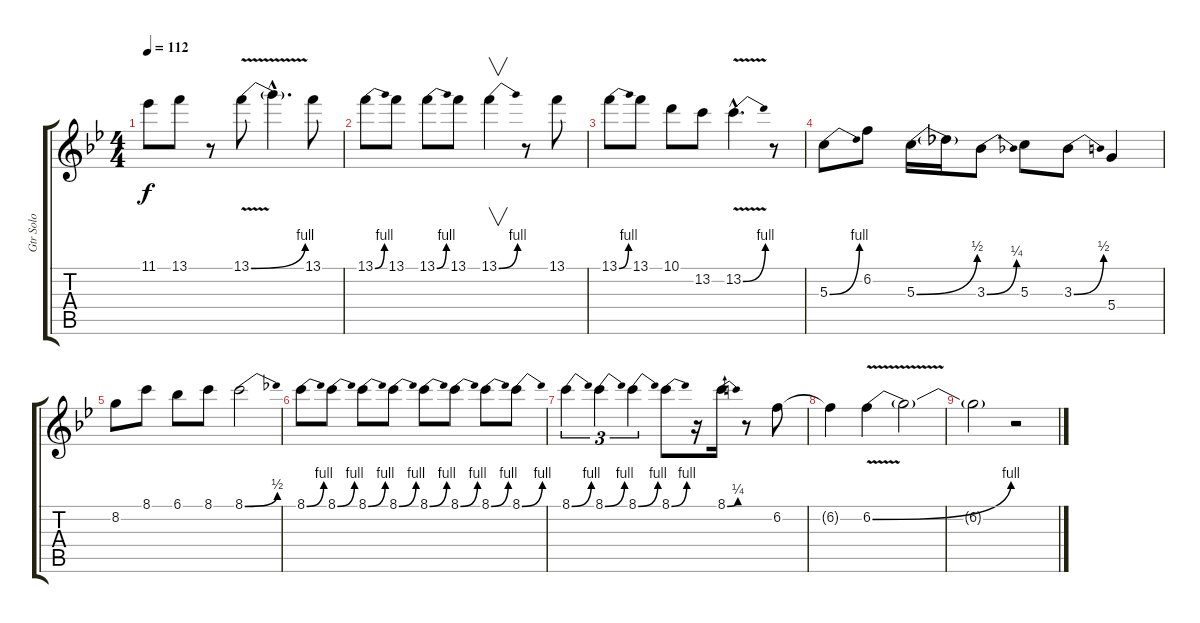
\track ("Gtr Solo" "Gtr Solo") {instrument distortionguitar}
\staff {score tabs}
\tuning (E4 B3 G3 D3 A2 E2) {hide}
\ts (4 4)
\tempo 112
\clef g2
\ks bb
11.1.8{dy f} 13.1.8 r.8 13.1{be (bend 0 0 60 4) v}.8 13.1{hac t}.4{d} 13.1.8 |
13.1{be (bend 0 0 60 4)}.8 13.1.8 13.1{be (bend 0 0 60 4)}.8 13.1.8 13.1{be (bend 0 0 60 4)}.4{v} r.8 13.1.8 |
13.1{be (bend 0 0 60 4)}.8 13.1.8 10.1.8 13.2.8 13.2{be (bend 0 0 60 4) v hac}.4{d} r.8 |
5.3{be (bend 0 0 60 4)}.8 6.2.8 5.3{be (bend 0 0 60 2)}.16 5.3{t}.16 3.3{be (bend 0 0 60 1)}.8 5.3.8 3.3{be (bend 0 0 60 2)}.8 5.4.4 |
8.2.8 8.1.8 6.1.8 8.1.8 8.1{be (bend 0 0 60 2)}.2 |
8.1{be (bend 0 0 60 4)}.8 8.1{be (bend 0 0 60 4)}.8 8.1{be (bend 0 0 60 4)}.8 8.1{be (bend 0 0 60 4)}.8 8.1{be (bend 0 0 60 4)}.8 8.1{be (bend 0 0 60 4)}.8 8.1{be (bend 0 0 60 4)}.8 8.1{be (bend 0 0 60 4)}.8 |
8.1{be (bend 0 0 60 4)}.4{tu (3 2)} 8.1{be (bend 0 0 60 4)}.4{tu (3 2)} 8.1{be (bend 0 0 60 4)}.4{tu (3 2)} 8.1{be (bend 0 0 60 4)}.8 r.16 8.1{be (bend 0 0 60 1)}.16 r.8 6.2.8 |
6.2{t}.4 6.2{be (bend 0 0 60 4) v}.4 6.2{t}.2 |
6.2{t}.2 r.2
